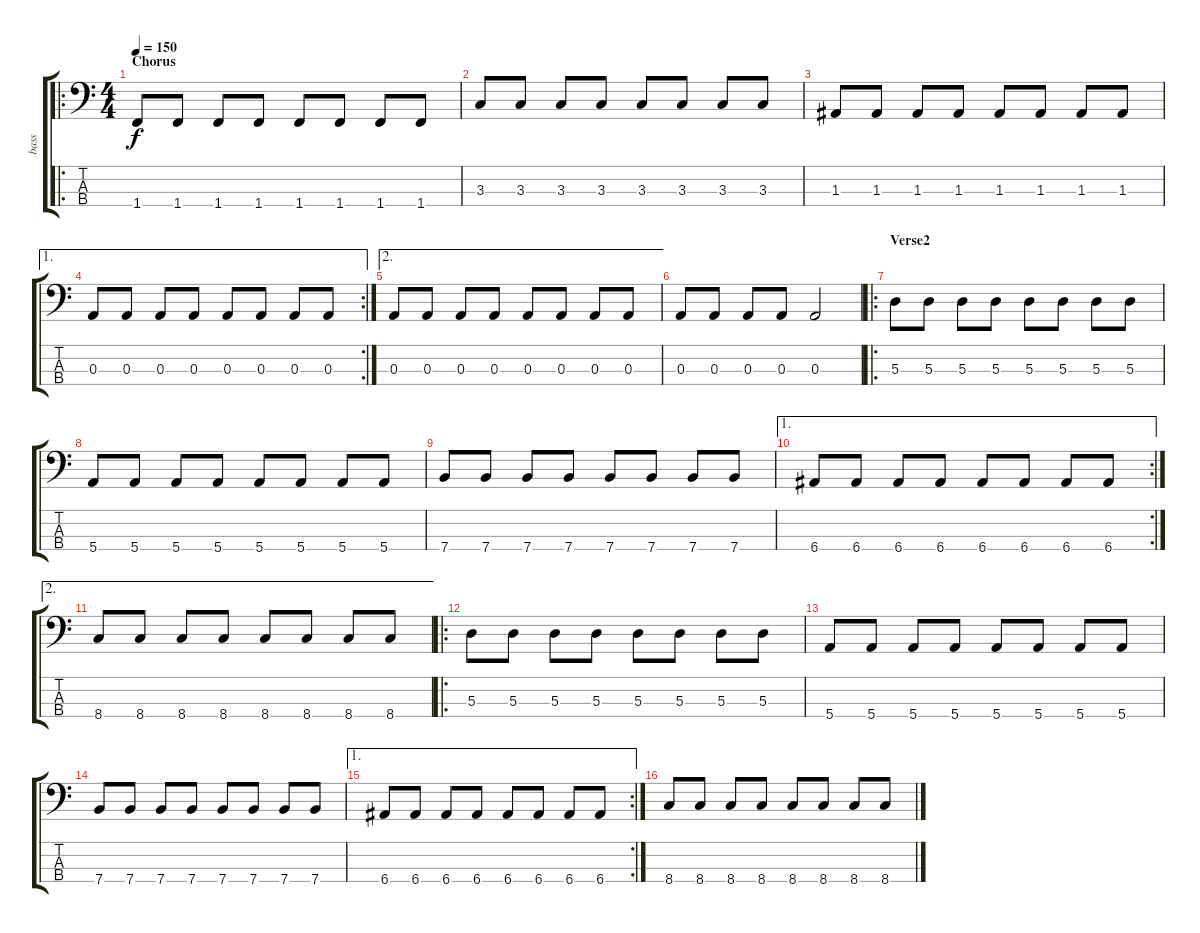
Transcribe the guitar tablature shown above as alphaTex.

\track ("bass" "bass") {instrument slapbass1}
\staff {score tabs}
\tuning (G2 D2 A1 E1) {hide}
\ro
\ts (4 4)
\section ("" "Chorus")
\tempo 150
\clef f4
\ks c
1.4.8{dy f instrument slapbass1} 1.4.8 1.4.8 1.4.8 1.4.8 1.4.8 1.4.8 1.4.8 |
3.3.8 3.3.8 3.3.8 3.3.8 3.3.8 3.3.8 3.3.8 3.3.8 |
1.3.8 1.3.8 1.3.8 1.3.8 1.3.8 1.3.8 1.3.8 1.3.8 |
\ae 1
\rc 2
0.3.8 0.3.8 0.3.8 0.3.8 0.3.8 0.3.8 0.3.8 0.3.8 |
\ae 2
0.3.8 0.3.8 0.3.8 0.3.8 0.3.8 0.3.8 0.3.8 0.3.8 |
0.3.8 0.3.8 0.3.8 0.3.8 0.3.2 |
\ro
\section ("" "Verse2")
5.3.8{instrument electricbasspick} 5.3.8 5.3.8 5.3.8 5.3.8 5.3.8 5.3.8 5.3.8 |
5.4.8 5.4.8 5.4.8 5.4.8 5.4.8 5.4.8 5.4.8 5.4.8 |
7.4.8 7.4.8 7.4.8 7.4.8 7.4.8 7.4.8 7.4.8 7.4.8 |
\ae 1
\rc 2
6.4.8 6.4.8 6.4.8 6.4.8 6.4.8 6.4.8 6.4.8 6.4.8 |
\ae 2
8.4.8 8.4.8 8.4.8 8.4.8 8.4.8 8.4.8 8.4.8 8.4.8 |
\ro
5.3.8{instrument electricbasspick} 5.3.8 5.3.8 5.3.8 5.3.8 5.3.8 5.3.8 5.3.8 |
5.4.8 5.4.8 5.4.8 5.4.8 5.4.8 5.4.8 5.4.8 5.4.8 |
7.4.8 7.4.8 7.4.8 7.4.8 7.4.8 7.4.8 7.4.8 7.4.8 |
\ae 1
\rc 2
6.4.8 6.4.8 6.4.8 6.4.8 6.4.8 6.4.8 6.4.8 6.4.8 |
8.4.8 8.4.8 8.4.8 8.4.8 8.4.8 8.4.8 8.4.8 8.4.8
